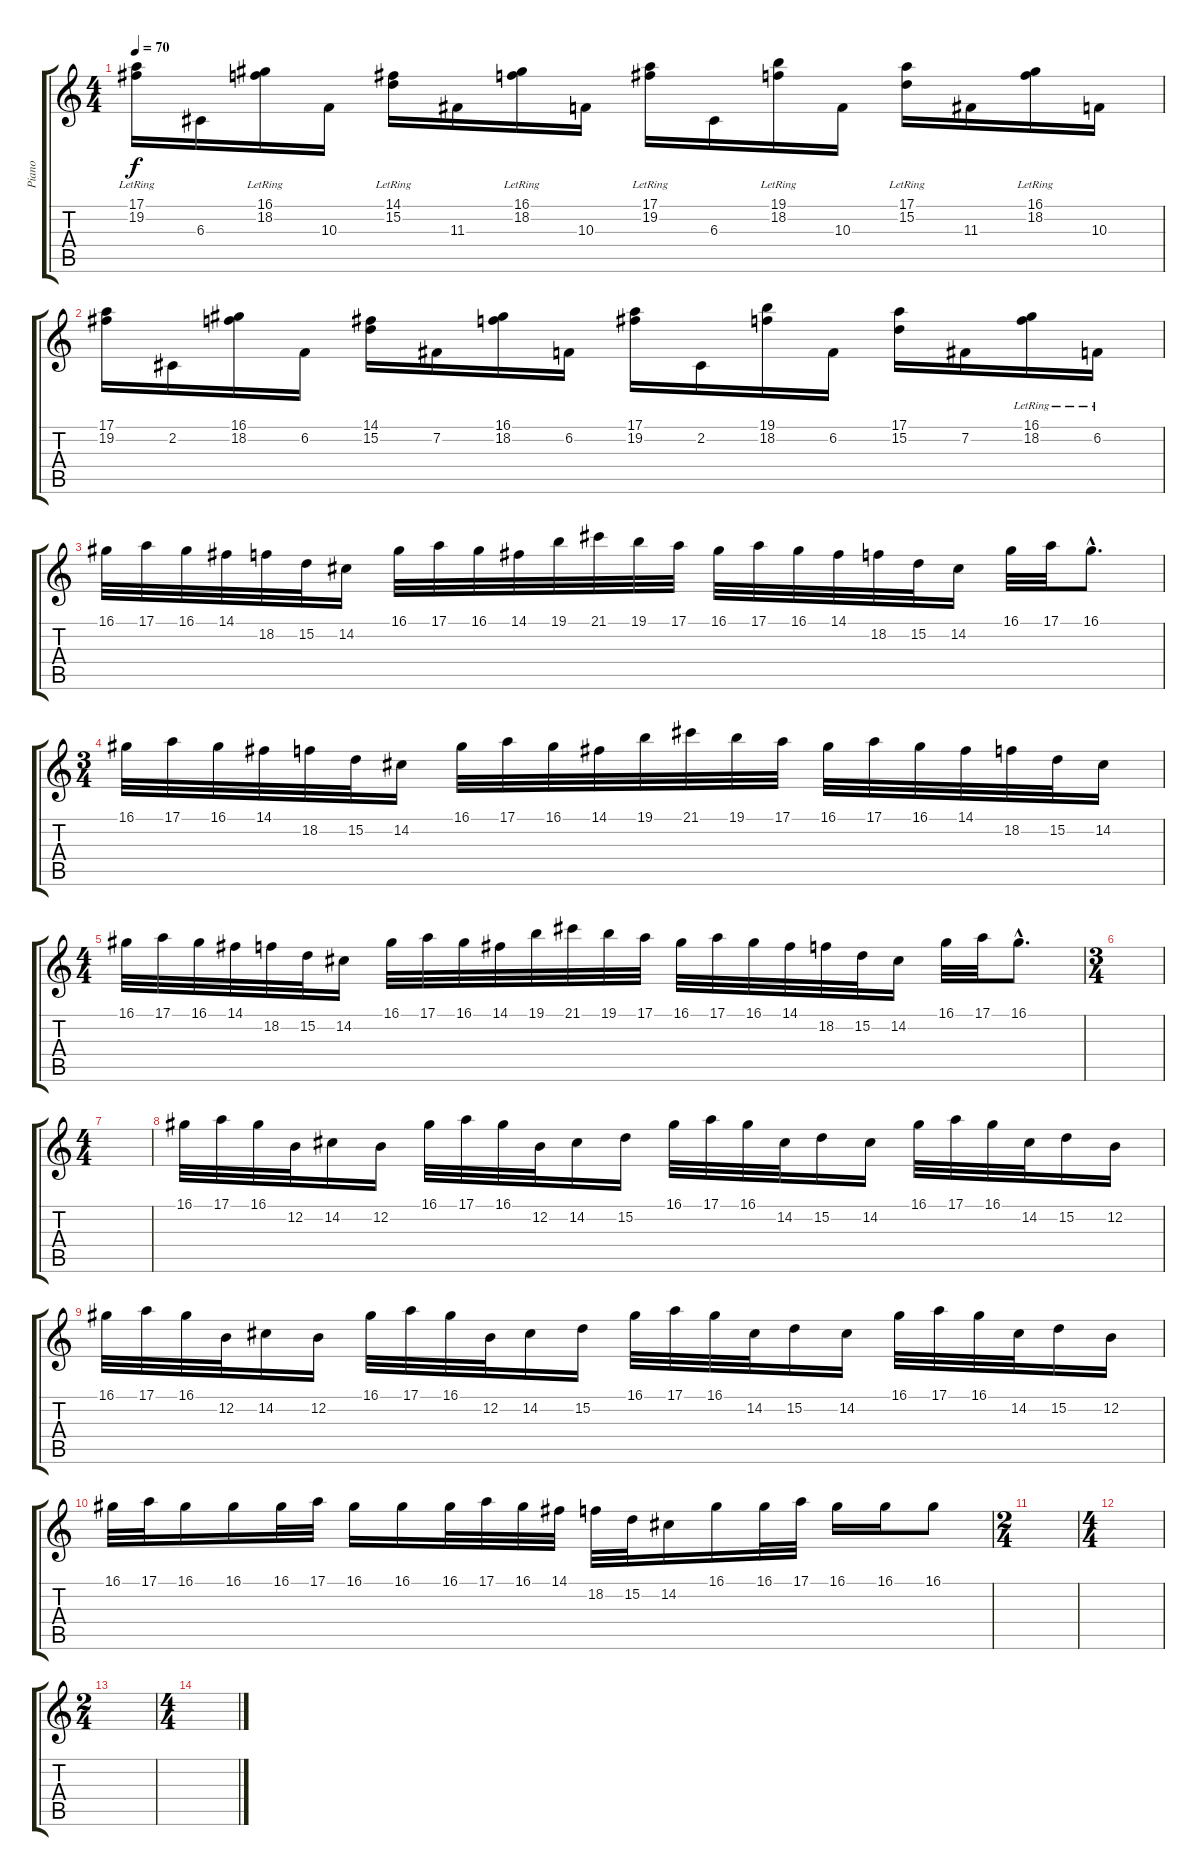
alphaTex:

\track ("Piano" "Piano") {instrument acousticgrandpiano}
\staff {score tabs}
\tuning (E4 B3 G3 D3 A2 E2) {hide}
\ts (4 4)
\tempo 70
\clef g2
\ks c
(17.1{lr} 19.2{lr}).16{dy f} 6.3.16 (16.1{lr} 18.2{lr}).16 10.3.16 (14.1{lr} 15.2{lr}).16 11.3.16 (16.1{lr} 18.2{lr}).16 10.3.16 (17.1{lr} 19.2{lr}).16 6.3.16 (19.1{lr} 18.2{lr}).16 10.3.16 (17.1{lr} 15.2{lr}).16 11.3.16 (16.1{lr} 18.2{lr}).16 10.3.16 |
(17.1 19.2).16 2.2.16 (16.1 18.2).16 6.2.16 (14.1 15.2).16 7.2.16 (16.1 18.2).16 6.2.16 (17.1 19.2).16 2.2.16 (19.1 18.2).16 6.2.16 (17.1 15.2).16 7.2.16 (16.1{lr} 18.2).16 6.2{lr}.16 |
16.1.32 17.1.32 16.1.32 14.1.32 18.2.32 15.2.32 14.2.16 16.1.32 17.1.32 16.1.32 14.1.32 19.1.32 21.1.32 19.1.32 17.1.32 16.1.32 17.1.32 16.1.32 14.1.32 18.2.32 15.2.32 14.2.16 16.1.32 17.1.32 16.1{hac}.8{d} |
\ts (3 4)
16.1.32 17.1.32 16.1.32 14.1.32 18.2.32 15.2.32 14.2.16 16.1.32 17.1.32 16.1.32 14.1.32 19.1.32 21.1.32 19.1.32 17.1.32 16.1.32 17.1.32 16.1.32 14.1.32 18.2.32 15.2.32 14.2.16 |
\ts (4 4)
16.1.32 17.1.32 16.1.32 14.1.32 18.2.32 15.2.32 14.2.16 16.1.32 17.1.32 16.1.32 14.1.32 19.1.32 21.1.32 19.1.32 17.1.32 16.1.32 17.1.32 16.1.32 14.1.32 18.2.32 15.2.32 14.2.16 16.1.32 17.1.32 16.1{hac}.8{d} |
\ts (3 4)
|
\ts (4 4)
|
16.1.32 17.1.32 16.1.32 12.2.32 14.2.16 12.2.16 16.1.32 17.1.32 16.1.32 12.2.32 14.2.16 15.2.16 16.1.32 17.1.32 16.1.32 14.2.32 15.2.16 14.2.16 16.1.32 17.1.32 16.1.32 14.2.32 15.2.16 12.2.16 |
16.1.32 17.1.32 16.1.32 12.2.32 14.2.16 12.2.16 16.1.32 17.1.32 16.1.32 12.2.32 14.2.16 15.2.16 16.1.32 17.1.32 16.1.32 14.2.32 15.2.16 14.2.16 16.1.32 17.1.32 16.1.32 14.2.32 15.2.16 12.2.16 |
16.1.32 17.1.32 16.1.16 16.1.16 16.1.32 17.1.32 16.1.16 16.1.16 16.1.32 17.1.32 16.1.32 14.1.32 18.2.32 15.2.32 14.2.16 16.1.16 16.1.32 17.1.32 16.1.16 16.1.16 16.1.8 |
\ts (2 4)
|
\ts (4 4)
|
\ts (2 4)
|
\ts (4 4)
